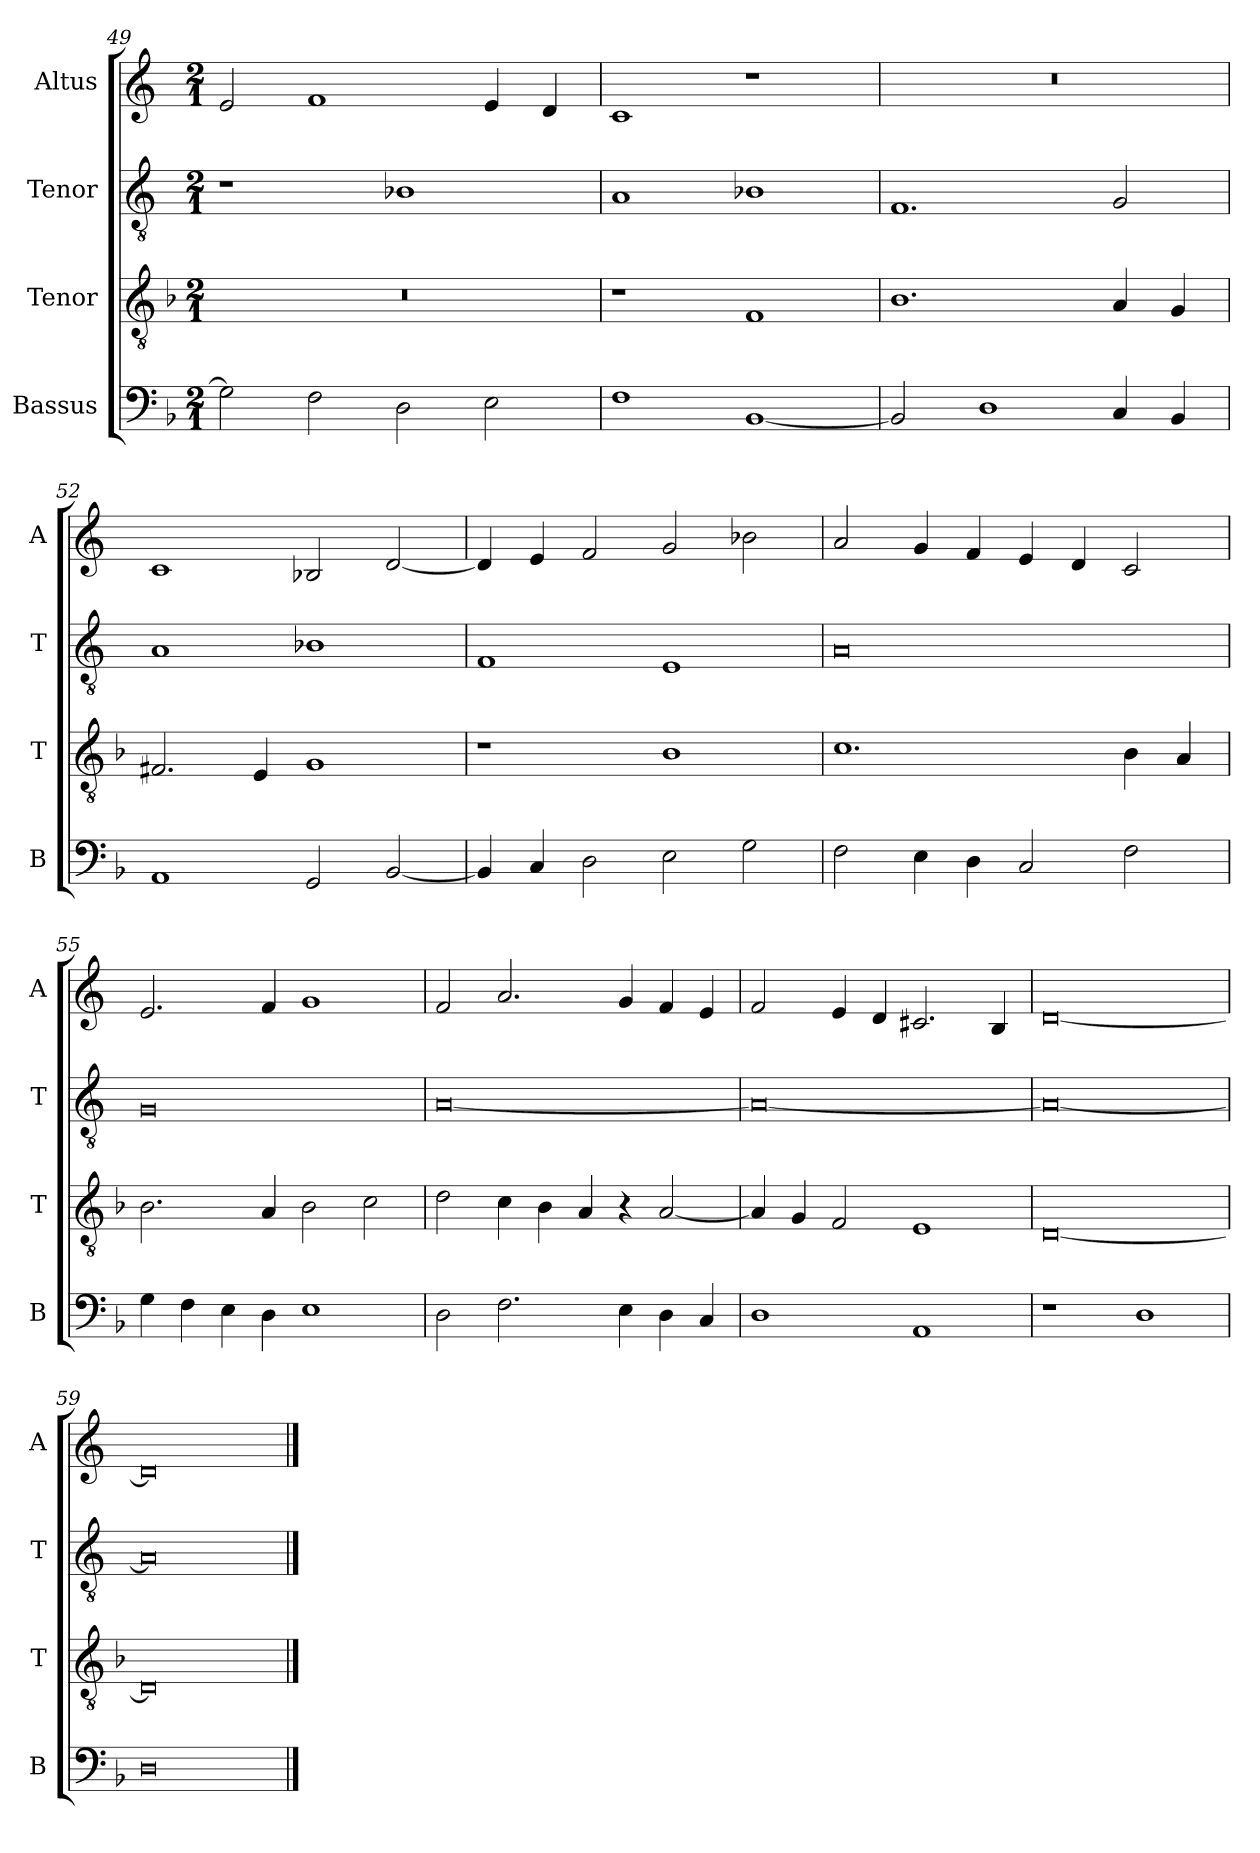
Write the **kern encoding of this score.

**kern	**kern	**kern	**kern
*part4	*part3	*part2	*part1
*staff4	*staff3	*staff2	*staff1
*I"Bassus	*I"Tenor	*I"Tenor	*I"Altus
*I'B	*I'T	*I'T	*I'A
*clefF4	*clefGv2	*clefGv2	*clefG2
*k[b-]	*k[b-]	*k[]	*k[]
*M2/1	*M2/1	*M2/1	*M2/1
=49	=49	=49	=49
2G\]	0r	1r	2e/
2F\	.	.	1f
2D\	.	1B-X	.
2E\	.	.	4e/
.	.	.	4d/
=50	=50	=50	=50
1F	1r	1A	1c
[1BB-	1F	1B-X	1r
=51	=51	=51	=51
2BB-/]	1.B-	1.F	0r
1D	.	.	.
4C/	4A/	2G/	.
4BB-/	4G/	.	.
=52	=52	=52	=52
1AA	2.F#X/	1A	1c
.	4E/	.	.
2GG/	1G	1B-X	2B-X/
[2BB-/	.	.	[2d/
=53	=53	=53	=53
4BB-/]	1r	1F	4d/]
4C/	.	.	4e/
2D\	.	.	2f/
2E\	1B-	1E	2g/
2G\	.	.	2b-X\
=54	=54	=54	=54
2F\	1.c	0A	2a/
4E\	.	.	4g/
4D\	.	.	4f/
2C/	.	.	4e/
.	.	.	4d/
2F\	4B-\	.	2c/
.	4A/	.	.
=55	=55	=55	=55
4G\	2.B-\	0G	2.e/
4F\	.	.	.
4E\	.	.	.
4D\	4A/	.	4f/
1E	2B-\	.	1g
.	2c\	.	.
=56	=56	=56	=56
2D\	2d\	[0A	2f/
2.F\	4c\	.	2.a/
.	4B-\	.	.
.	4A/	.	.
4E\	4r	.	4g/
4D\	[2A/	.	4f/
4C/	.	.	4e/
=57	=57	=57	=57
1D	4A/]	0A_	2f/
.	4G/	.	.
.	2F/	.	4e/
.	.	.	4d/
1AA	1E	.	2.c#X/
.	.	.	4B/
=58	=58	=58	=58
1r	[0D	0A_	[0d
1D	.	.	.
=59	=59	=59	=59
0D	0D]	0A]	0d]
==	==	==	==
*-	*-	*-	*-
